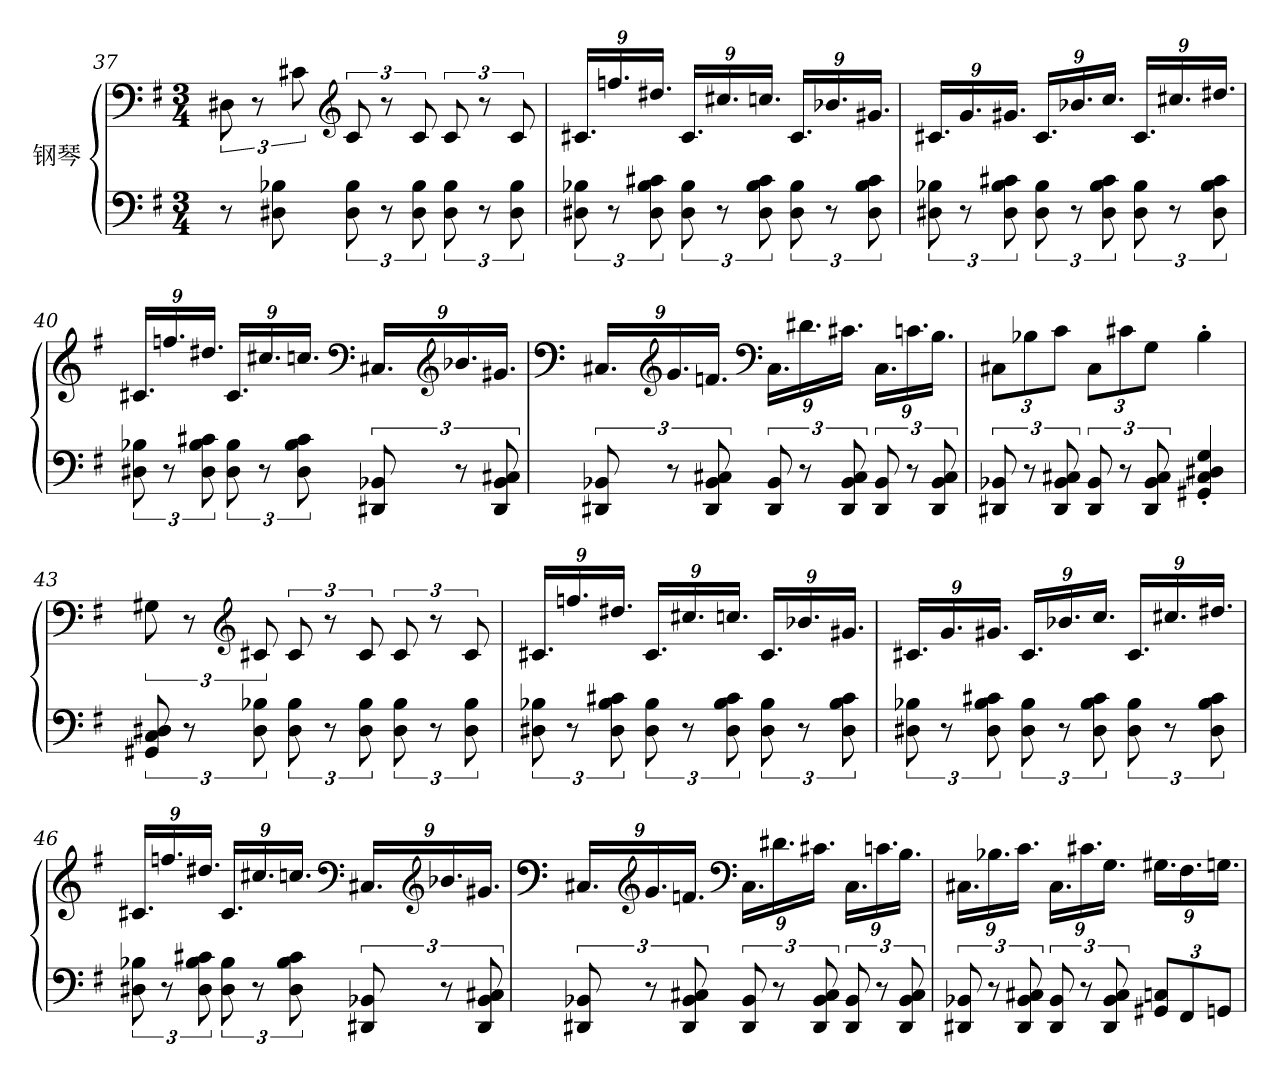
**kern	**kern
*part1	*part1
*staff2	*staff1
*I"钢琴	*
*clefF4	*clefF4
*k[f#]	*k[f#]
*M3/4	*M3/4
=37	=37
8r	12D#X\
.	12r
8D#X\ 8B-X\	.
.	12c#X\
*	*clefG2
12D#\ 12B-\	12c#/
12r	12r
12D#\ 12B-\	12c#/
12D#\ 12B-\	12c#/
12r	12r
12D#\ 12B-\	12c#/
!!LO:PB:g=z
=38	=38
*	*Xbrackettup
12D#X\ 12B-X\	18.c#X/LL
12r	18.ffn/
12D#\ 12B-\ 12c#X\	18.dd#X/JJ
12D#\ 12B-\	18.c#/LL
12r	18.cc#X/
12D#\ 12B-\ 12c#\	18.ccn/JJ
12D#\ 12B-\	18.c#/LL
12r	18.b-X/
12D#\ 12B-\ 12c#\	18.g#X/JJ
=39	=39
12D#X\ 12B-X\	18.c#X/LL
12r	18.g/
12D#\ 12B-\ 12c#X\	18.g#X/JJ
12D#\ 12B-\	18.c#/LL
12r	18.b-X/
12D#\ 12B-\ 12c#\	18.cc/JJ
12D#\ 12B-\	18.c#/LL
12r	18.cc#X/
12D#\ 12B-\ 12c#\	18.dd#X/JJ
!!LO:LB:g=z
=40	=40
12D#X\ 12B-X\	18.c#X/LL
12r	18.ffn/
12D#\ 12B-\ 12c#X\	18.dd#X/JJ
12D#\ 12B-\	18.c#/LL
12r	18.cc#X/
12D#\ 12B-\ 12c#\	18.ccn/JJ
*	*clefF4
12DD#X/ 12BB-X/	18.C#X/LL
*	*clefG2
12r	18.b-X/
12DD#/ 12BB-/ 12C#X/	18.g#X/JJ
!!LO:LB:g=z
=41	=41
*	*clefF4
12DD#X/ 12BB-X/	18.C#X/LL
*	*clefG2
12r	18.g/
12DD#/ 12BB-/ 12C#X/	18.fn/JJ
*	*clefF4
12DD#/ 12BB-/	18.C#\LL
12r	18.d#X\
12DD#/ 12BB-/ 12C#/	18.c#X\JJ
12DD#/ 12BB-/	18.C#\LL
12r	18.cn\
12DD#/ 12BB-/ 12C#/	18.B\JJ
=42	=42
12DD#X/ 12BB-X/	12C#X\L
12r	12B-X\
12DD#/ 12BB-/ 12C#X/	12c\J
12DD#/ 12BB-/	12C#\L
12r	12c#X\
12DD#/ 12BB-/ 12C#/	12G\J
4GG#X/' 4C#/' 4D#X/' 4G/'	4B-'\
!!LO:LB:g=z
=43	=43
*	*brackettup
12GG#X/ 12C/ 12D#X/	12G#X\
12r	12r
*	*clefG2
12D#\ 12B-X\	12c#X/
12D#\ 12B-\	12c#/
12r	12r
12D#\ 12B-\	12c#/
12D#\ 12B-\	12c#/
12r	12r
12D#\ 12B-\	12c#/
=44	=44
*	*Xbrackettup
12D#X\ 12B-X\	18.c#X/LL
12r	18.ffn/
12D#\ 12B-\ 12c#X\	18.dd#X/JJ
12D#\ 12B-\	18.c#/LL
12r	18.cc#X/
12D#\ 12B-\ 12c#\	18.ccn/JJ
12D#\ 12B-\	18.c#/LL
12r	18.b-X/
12D#\ 12B-\ 12c#\	18.g#X/JJ
!!LO:LB:g=z
=45	=45
12D#X\ 12B-X\	18.c#X/LL
12r	18.g/
12D#\ 12B-\ 12c#X\	18.g#X/JJ
12D#\ 12B-\	18.c#/LL
12r	18.b-X/
12D#\ 12B-\ 12c#\	18.cc/JJ
12D#\ 12B-\	18.c#/LL
12r	18.cc#X/
12D#\ 12B-\ 12c#\	18.dd#X/JJ
=46	=46
12D#X\ 12B-X\	18.c#X/LL
12r	18.ffn/
12D#\ 12B-\ 12c#X\	18.dd#X/JJ
12D#\ 12B-\	18.c#/LL
12r	18.cc#X/
12D#\ 12B-\ 12c#\	18.ccn/JJ
*	*clefF4
12DD#X/ 12BB-X/	18.C#X/LL
*	*clefG2
12r	18.b-X/
12DD#/ 12BB-/ 12C#X/	18.g#X/JJ
!!LO:LB:g=z
=47	=47
*	*clefF4
12DD#X/ 12BB-X/	18.C#X/LL
*	*clefG2
12r	18.g/
12DD#/ 12BB-/ 12C#X/	18.fn/JJ
*	*clefF4
12DD#/ 12BB-/	18.C#\LL
12r	18.d#X\
12DD#/ 12BB-/ 12C#/	18.c#X\JJ
12DD#/ 12BB-/	18.C#\LL
12r	18.cn\
12DD#/ 12BB-/ 12C#/	18.B\JJ
=48	=48
12DD#X/ 12BB-X/	18.C#X\LL
12r	18.B-X\
12DD#/ 12BB-/ 12C#X/	18.c\JJ
12DD#/ 12BB-/	18.C#\LL
12r	18.c#X\
12DD#/ 12BB-/ 12C#/	18.G\JJ
*Xbrackettup	*
12GG#X/ 12Cn/L	18.G#X\LL
12FF#/	18.F#\
12GGn/J	18.Gn\JJ
=	=
*-	*-
